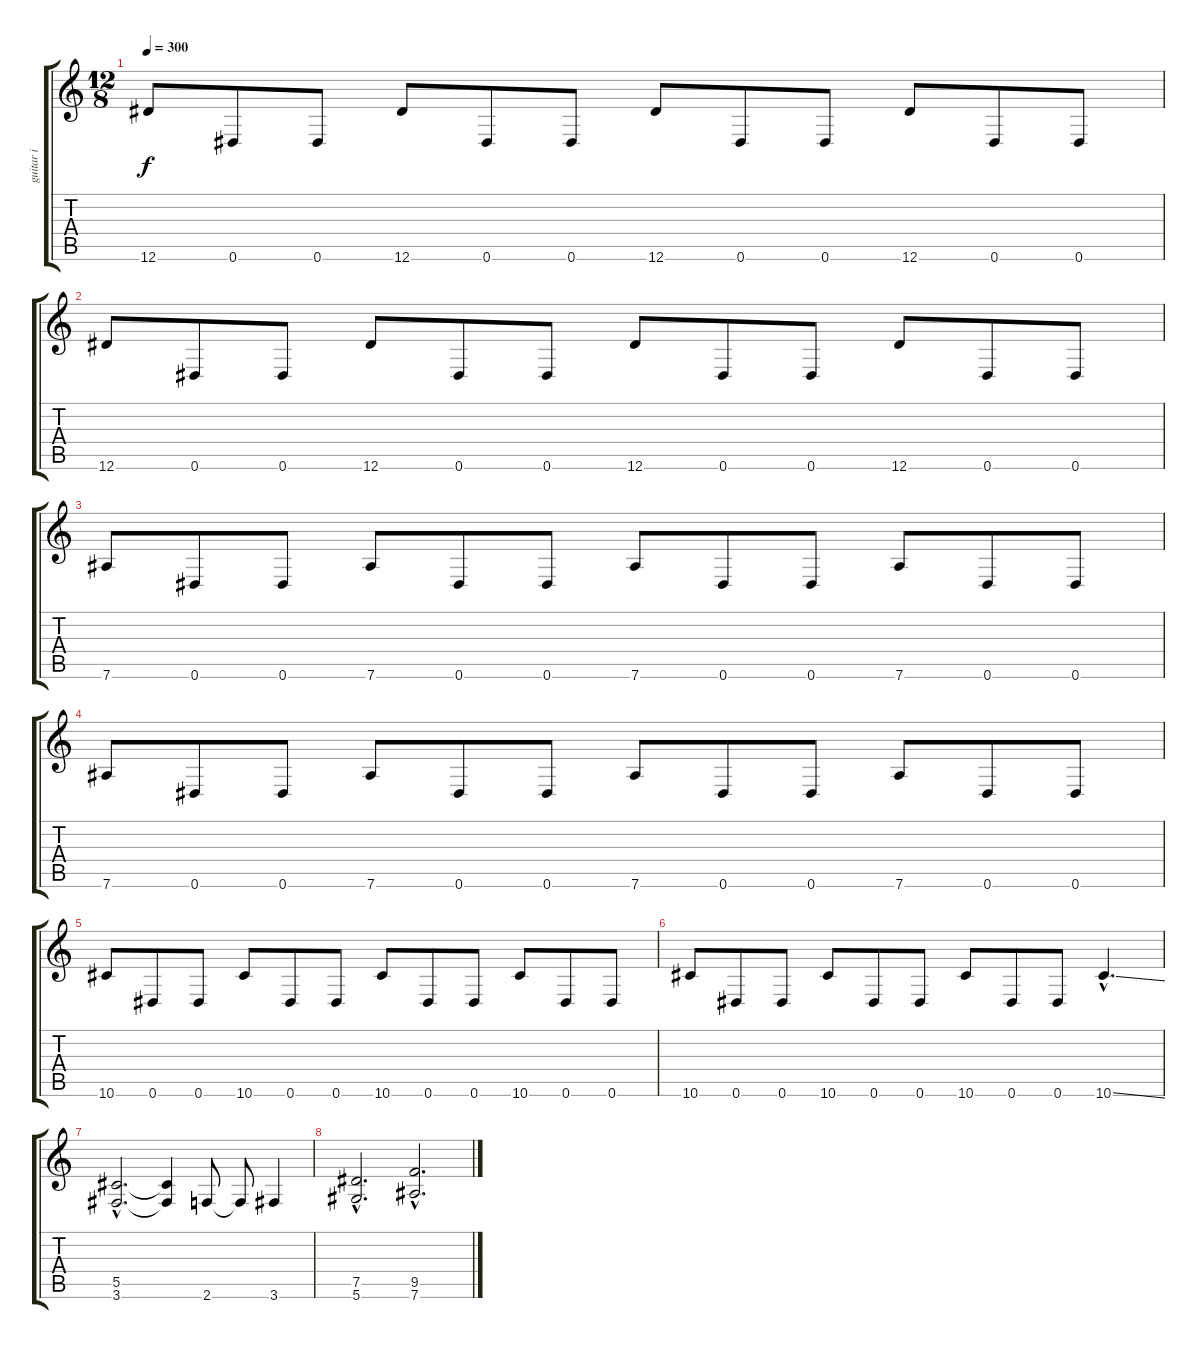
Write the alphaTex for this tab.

\track ("guitar i" "guitar i") {instrument overdrivenguitar}
\staff {score tabs}
\tuning (Eb4 Bb3 Gb3 Db3 Ab2 Eb2) {hide}
\ts (12 8)
\tempo 300
\tempo 310
\tempo 300
\clef g2
\ks c
12.6.8{dy f instrument overdrivenguitar} 0.6.8 0.6.8 12.6.8 0.6.8 0.6.8 12.6.8 0.6.8 0.6.8 12.6.8 0.6.8 0.6.8 |
12.6.8 0.6.8 0.6.8 12.6.8 0.6.8 0.6.8 12.6.8 0.6.8 0.6.8 12.6.8 0.6.8 0.6.8 |
7.6.8 0.6.8 0.6.8 7.6.8 0.6.8 0.6.8 7.6.8 0.6.8 0.6.8 7.6.8 0.6.8 0.6.8 |
7.6.8 0.6.8 0.6.8 7.6.8 0.6.8 0.6.8 7.6.8 0.6.8 0.6.8 7.6.8 0.6.8 0.6.8 |
10.6.8 0.6.8 0.6.8 10.6.8 0.6.8 0.6.8 10.6.8 0.6.8 0.6.8 10.6.8 0.6.8 0.6.8 |
10.6.8 0.6.8 0.6.8 10.6.8 0.6.8 0.6.8 10.6.8 0.6.8 0.6.8 10.6{ss hac}.4{d} |
(5.5{hac} 3.6{hac}).2{d} (5.5{t} 3.6{t}).4 2.6.8 2.6{t}.8 3.6.4 |
(7.5{hac} 5.6{hac}).2{d} (9.5{hac} 7.6{hac}).2{d}
